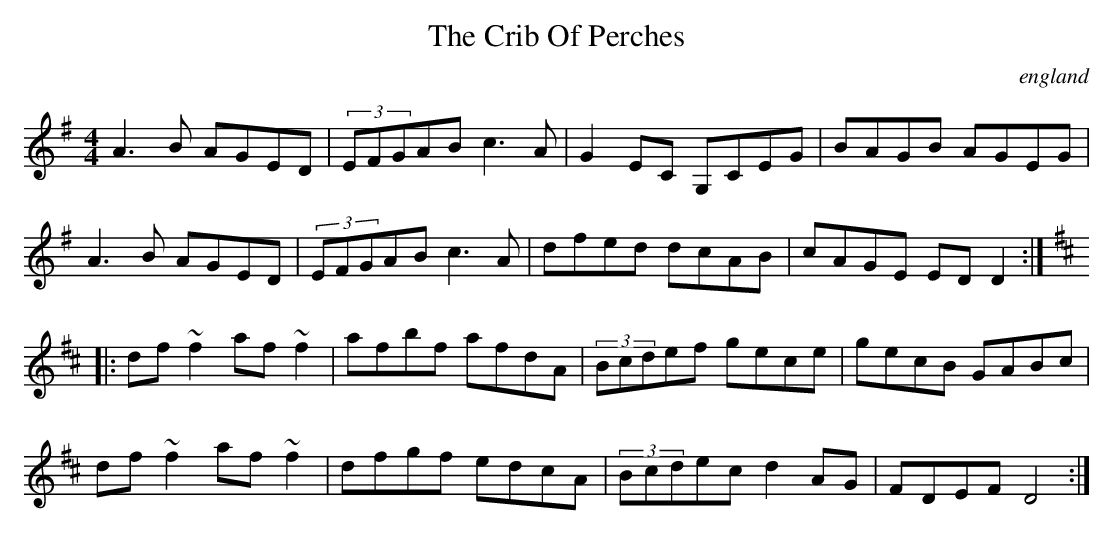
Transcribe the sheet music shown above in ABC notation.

X:1
T:The Crib Of Perches
O:england
M:4/4
K:G
A3B AGED | (3EFGAB c3A | G2EC G,CEG | BAGB AGEG |
A3B AGED | (3EFGAB c3A | dfed dcAB | cAGE EDD2 ::
K:D\
df~f2 af~f2 | afbf afdA | (3Bcdef gece | gecB GABc |
df~f2 af~f2 | dfgf edcA | (3Bcdec d2AG | FDEF D4 :|
